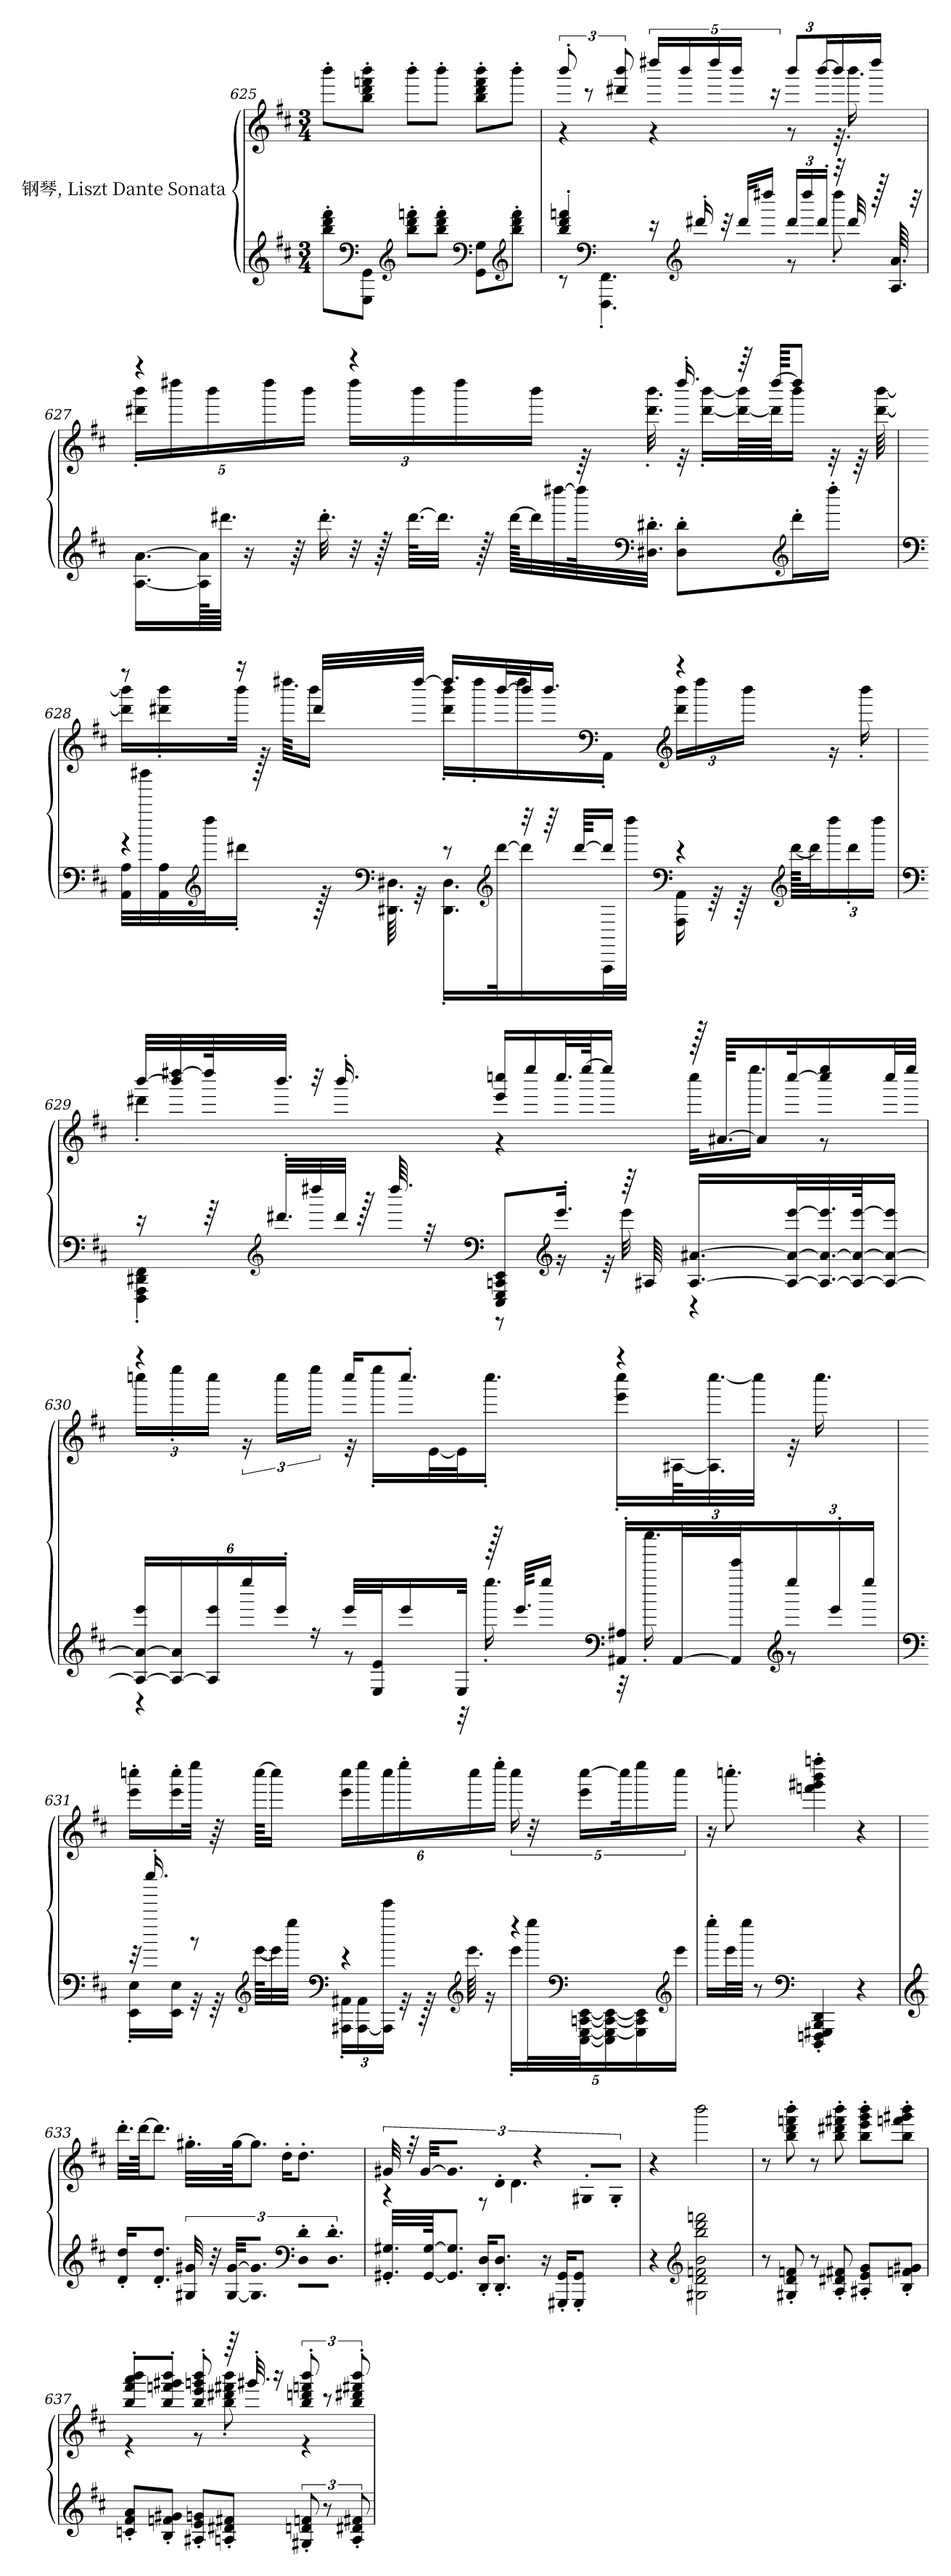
**kern	**kern
*part1	*part1
*staff2	*staff1
*I"钢琴, Liszt Dante Sonata	*
*clefG2	*clefG2
*k[f#c#]	*k[f#c#]
*M3/4	*M3/4
=625	=625
8bb\' 8ddd\' 8fff#\'L	8bbb'\L
*clefF4	*
8GGG\ 8GG\J	8bb\' 8ddd\' 8fffn\' 8bbb\'J
*clefG2	*
8bb\' 8ddd\' 8fffn\'L	8bbb'\L
8bb\' 8ddd\' 8fff\'J	8bbb'\J
*clefF4	*
8GG\ 8G\L	8bb\' 8ddd\' 8fff\' 8bbb\'L
*clefG2	*
8bb\' 8ddd\' 8fff\'J	8bbb'\J
!!LO:LB:g=z
=626	=626
*^	*^
4bb/' 4ddd/' 4fffn/'	8r	12bbb'/	4r
.	.	12r	.
*clefF4	*	*	*
.	4.FFF#\' 4.FF#\'	.	.
.	.	12ddd#X/ 12bbb/	.
16r	.	20dddd#X/LL	4r
.	.	20bbb/	.
*clefG2	*	*	*
16ddd#X'/	.	.	.
.	.	20dddd#/	.
32r	.	.	.
.	.	20bbb/JJ	.
32ddd#/KLL	.	.	.
16dddd#X/JJ	.	.	.
.	.	20r	.
*Xbrackettup	*	*Xbrackettup	*
24ddd#/LL	8r	12bbb/L	8r
24dddd#/	.	.	.
24ddd#'/JJ	.	[24bbb/L	.
32r	8dddd#'\	16bbb/]	32r
32ddd#/	.	.	16.bbb'\
128r	.	16dddd#/JJ	.
64.A/ 64.a/	.	.	.
32r	.	.	.
*v	*v	*	*
!!LO:PB:g=z	!!
=627	=627	=627
[16.A\ [16.a\LL	4r	20ddd#X\' 20bbb\'LL
.	.	20dddd#X\
128A\] 128a\]KLL	.	.
.	.	20bbb\
64.ddd#X\JJJJ	.	.
16r	.	.
.	.	20dddd#\
64r	.	.
.	.	20bbb\JJ
32.ddd#'\	.	.
32r	4r	24dddd#\LL
128r	.	.
[64.ddd#\KLLL	.	.
.	.	24bbb\
32.ddd#\JJJ]	.	.
.	.	24dddd#\
128r	.	.
[128ddd#\KKLLL	.	.
32ddd#\]	.	16bbb\JJ
[32dddd#X\	.	.
64dddd#\K]	.	64r
*clefF4	*	*
32.D#X\' 32.d#X\'JJJ	.	32.ddd#\' 32.bbb\'
8D#\' 8d#\'L	16.dddd#'/	32r
.	.	[16ddd#\' [16bbb\'LL
.	64r	64ddd#\_ 64bbb\]LL
.	[64dddd#/KKKL	64ddd#\JJ]
*clefG2	*	*
16ddd#'\L	8dddd#/J]	16bbb\JJ
16dddd#'\JJ	.	32r
.	.	64r
.	.	[64ddd#\ [64bbb\
!!LO:LB:g=z	!!
=628	=628	=628
*clefF4	*	*
*^	*	*
4r	32AA\ 32A\LLL	8r	16ddd#\] 16bbb\]LL
.	32dddd#X\	.	.
.	32AA\ 32A\	.	16ddd#X\' 16bbb\'
*clefG2	*	*	*
.	32dddd#\J	.	.
.	16ddd#X'\JJ	16r	32bbb\JJk
.	.	.	128r
.	.	.	64.dddd#X\KKLL
.	128r	32ddd#/LLL	16bbb\JJ
*clefF4	*	*	*
.	64.DD#X\ 64.D#X\	.	.
.	32r	[32dddd#/JJJ	.
8r	16.DD#\' 16.D#\'LL	16.dddd#/LL]	16ddd#\' 16bbb\'LL
.	.	.	16dddd#'\
*clefG2	*	*	*
.	[32ddd#\K	[32bbb/L	.
32r	16ddd#\]	32bbb/J]	16dddd#\
64r	.	16.bbb/JJ	.
[64ddd#/KKLL	.	.	.
*	*	*clefF4	*
16ddd#/JJ]	32AAA\L	.	16AA'\JJ
.	32dddd#\JJJ	.	.
*clefF4	*	*clefG2	*
4r	16AAA\ 16AA\	4r	24ddd#\ 24bbb\LL
.	.	.	24dddd#\
.	64r	.	.
.	128r	.	.
.	.	.	24bbb\JJ
*clefG2	*	*	*
.	[128ddd#\KKLLL	.	.
.	32ddd#\J]	.	.
.	24dddd#\	.	16r
.	24ddd#'\	.	.
.	.	.	16bbb'\
.	24dddd#\JJ	.	.
!!LO:LB:g=z	!!
=629	=629	=629	=629
*clefF4	*	*	*
16r	4FFF#\' 4AAA\' 4DD#X\' 4FF#\'	[32bbb/LLL	4ddd#X'\
.	.	32bbb/] [32dddd#X/	.
64r	.	64dddd#/K]	.
*clefG2	*	*	*
32.ddd#X'/LLL	.	32.bbb/JJJ	.
32dddd#X/	.	32r	.
32ddd#/JJJ	.	16.bbb'/	.
128r	.	.	.
64.dddd#/	.	.	.
32r	.	.	.
*clefF4	*	*	*
8EEE/ 8GGG/ 8CCn/ 8EE/L	8r	16eee/ 16ccccn/LL	4r
.	.	16eeee/	.
*clefG2	*	*	*
16.eee'/Jk	16r	32.cccc/L	.
.	.	[64eeee/JK	.
.	32r	16eeee/JJ]	.
64r	32eee\	.	.
64A#X/	.	.	.
[16.A#/ [16.a#X/LL	4r	128r	32cccc\KLL
.	.	[64.a#X/KKLL	.
.	.	16a#/]	16.eeee\JJ
32A#/_ 32a#/_ [32eee/L	.	[32cccc/K	.
32.A#/_ 32.a#/_ 32.eee/]	.	16cccc/] 16eeee/	8r
64A#/_ 64a#/_ [64eee/JK	.	.	.
16A#/_ 16a#/_ 16eee/]JJ	.	32cccc/L	.
.	.	32eeee/JJJ	.
!!LO:LB:g=z	!!
=630	=630	=630	=630
24A#/_ 24a#/_ 24eee/LL	4r	4r	24ccccn\LL
24A#/_ 24a#/]	.	.	24eeee'\
24A#/] 24eee/	.	.	24cccc\JJ
*brackettup	*	*	*brackettup
24eeee/	.	.	24r
24eee'/JJ	.	.	24cccc\LL
24r	.	.	24eeee\JJ
32eee/LLL	8r	16cccc/KL	32r
32E/ 32e/J	.	.	16eeee'\LL
16eee/	.	8.cccc'/J	.
.	.	.	[32e\L
32E/JJk	32r	.	32e\J]
128r	16.eeee'\	.	16.cccc'\JJ
64.eee/KKLL	.	.	.
16eeee/JJ	.	.	.
*clefF4	*	*	*
16AA#X/' 16A#X/'LL	32r	4r	16eee\' 16cccc\'LL
.	16.eeee'\	.	.
*	*	*	*Xbrackettup
[32AA#/L	.	.	[96A#X\KL
.	.	.	48.A#\] [48.cccc\
32AA#/] 32eee/J	.	.	.
.	.	.	48cccc\JJJ]
*clefG2	*	*	*
*Xbrackettup	*	*	*
24eeee/	8r	.	32r
.	.	.	16.cccc\
24eee'/	.	.	.
24eeee/JJ	.	.	.
*	*	*v	*v
!!LO:LB:g=z
=631	=631	=631
*clefF4	*	*
32r	16EE\' 16E\'LL	16eee\' 16ccccn\'LL
16.eeee'/	.	.
.	16EE\ 16E\JJ	16eee\' 16cccc\'
8r	32r	32eeee\JJk
.	64r	64r
*clefG2	*	*
.	[64eee\KLLL	[64cccc\KKLL
.	32eee\]	16cccc\JJ]
.	32eeee\JJJ	.
*clefF4	*	*
4r	24AAA#X\' 24AA#X\'LL	24eee\ 24cccc\LL
.	[24AAA#\ 24AA#\	24eeee\
.	24AAA#\] 24eee\JJ	24cccc\
.	32r	24eeee'\
.	128r	.
*clefG2	*	*
.	64.eee\	.
.	.	24cccc\
.	16r	.
.	.	24eeee'\JJ
*	*	*brackettup
4r	20eee'\LL	20cccc\
.	40eeee\L	40r
*clefF4	*	*
.	[40EEE\ [40GGG\ [40CCn\ [40EE\J	20eee\ [20cccc\LL
.	20EEE\] 20GGG\_ 20CC\_ 20EE\_	.
.	.	40cccc\K]
.	20GGG\] 20CC\] 20EE\]	20eeee\
*clefG2	*	*
.	20eee\JJ	20cccc\JJ
*v	*v	*
!!LO:LB:g=z
=632	=632
16eeee'\LL	16r
32eee\L	8.ccccn'\
32eeee\JJJ	.
8r	.
*clefF4	*
4DDD/' 4FFFn/' 4GGG#X/' 4BBB/' 4DD/'	4fffn\' 4ggg#X\' 4bbb\' 4ffffn\'
4r	4r
=633	=633
*clefG2	*
16d/' 16dd/'KL	32.ddd'\LLL
.	[64ddd\JJK
8.d/' 8.dd/'J	8.ddd\J]
*brackettup	*
48G#X/ 48g#X/	32.gg#X'\LLL
48r	.
[48G#/ [48g#/KKL	.
.	[64gg#\JJK
8.G#/] 8.g#/]J	8.gg#\J]
*clefF4	*
16D\' 16d\'KL	16dd'\KL
8.D\' 8.d\'J	8.dd'\J
=634	=634
*	*^
32.GG#X/' 32.G#X/'LLL	48g#X/	4r
.	48r	.
.	[48g#/KKL	.
[64GG#/ [64G#/JJK	.	.
8.GG#/] 8.G#/]J	8.g#/J]	.
16DD/' 16D/'KL	4d'/	8r
8.DD/' 8.D/'J	.	.
.	.	4.d\
16r	16r	.
16GGG#X/' 16GG#/'KL	16G#X'/KL	.
8GGG#/' 8GG#/'J	8G#'/J	.
*	*v	*v
!!LO:PB:g=z
=635	=635
4r	4r
*clefG2	*
2G#X\ 2d\ 2fn\ 2b\ 2bb\ 2ddd\ 2fffn\	2bbb\
=636	=636
8r	8r
8G#X/' 8d/' 8fn/'	8bb\' 8ddd\' 8fffn\' 8bbb\'
8r	8r
8A/' 8d#X/' 8f#X/'	8bb\' 8ddd#X\' 8fff#X\' 8bbb\'
8A#X/' 8e/' 8g/'L	8bb\' 8eee\' 8ggg\' 8bbb\'L
8B/' 8fn/' 8g#X/'J	8bb\' 8fffn\' 8ggg#X\' 8bbb\'J
=637	=637
*	*^
8cn/' 8f#/' 8a/'L	8bb/' 8fff#/' 8aaa/' 8bbb/'L	4r
8B/' 8fn/' 8g#X/'J	8bb/' 8fffn/' 8ggg#X/' 8bbb/'J	.
8A#X/' 8e/' 8gn/'L	8bb/' 8eee/' 8gggn/' 8bbb/'	8r
8An/' 8d#X/' 8f#X/'J	64r	8bb\' 8ddd#X\' 8fff#X\' 8bbb\'
.	32.ggg#X'/	.
.	16r	.
12G#X/' 12dn/' 12fn/'	12bb/' 12dddn/' 12fffn/' 12bbb/'	4r
12r	12r	.
12A/' 12d#X/' 12f#X/'	12bb/' 12ddd#X/' 12fff#X/' 12bbb/'	.
*	*v	*v
=	=
*-	*-
